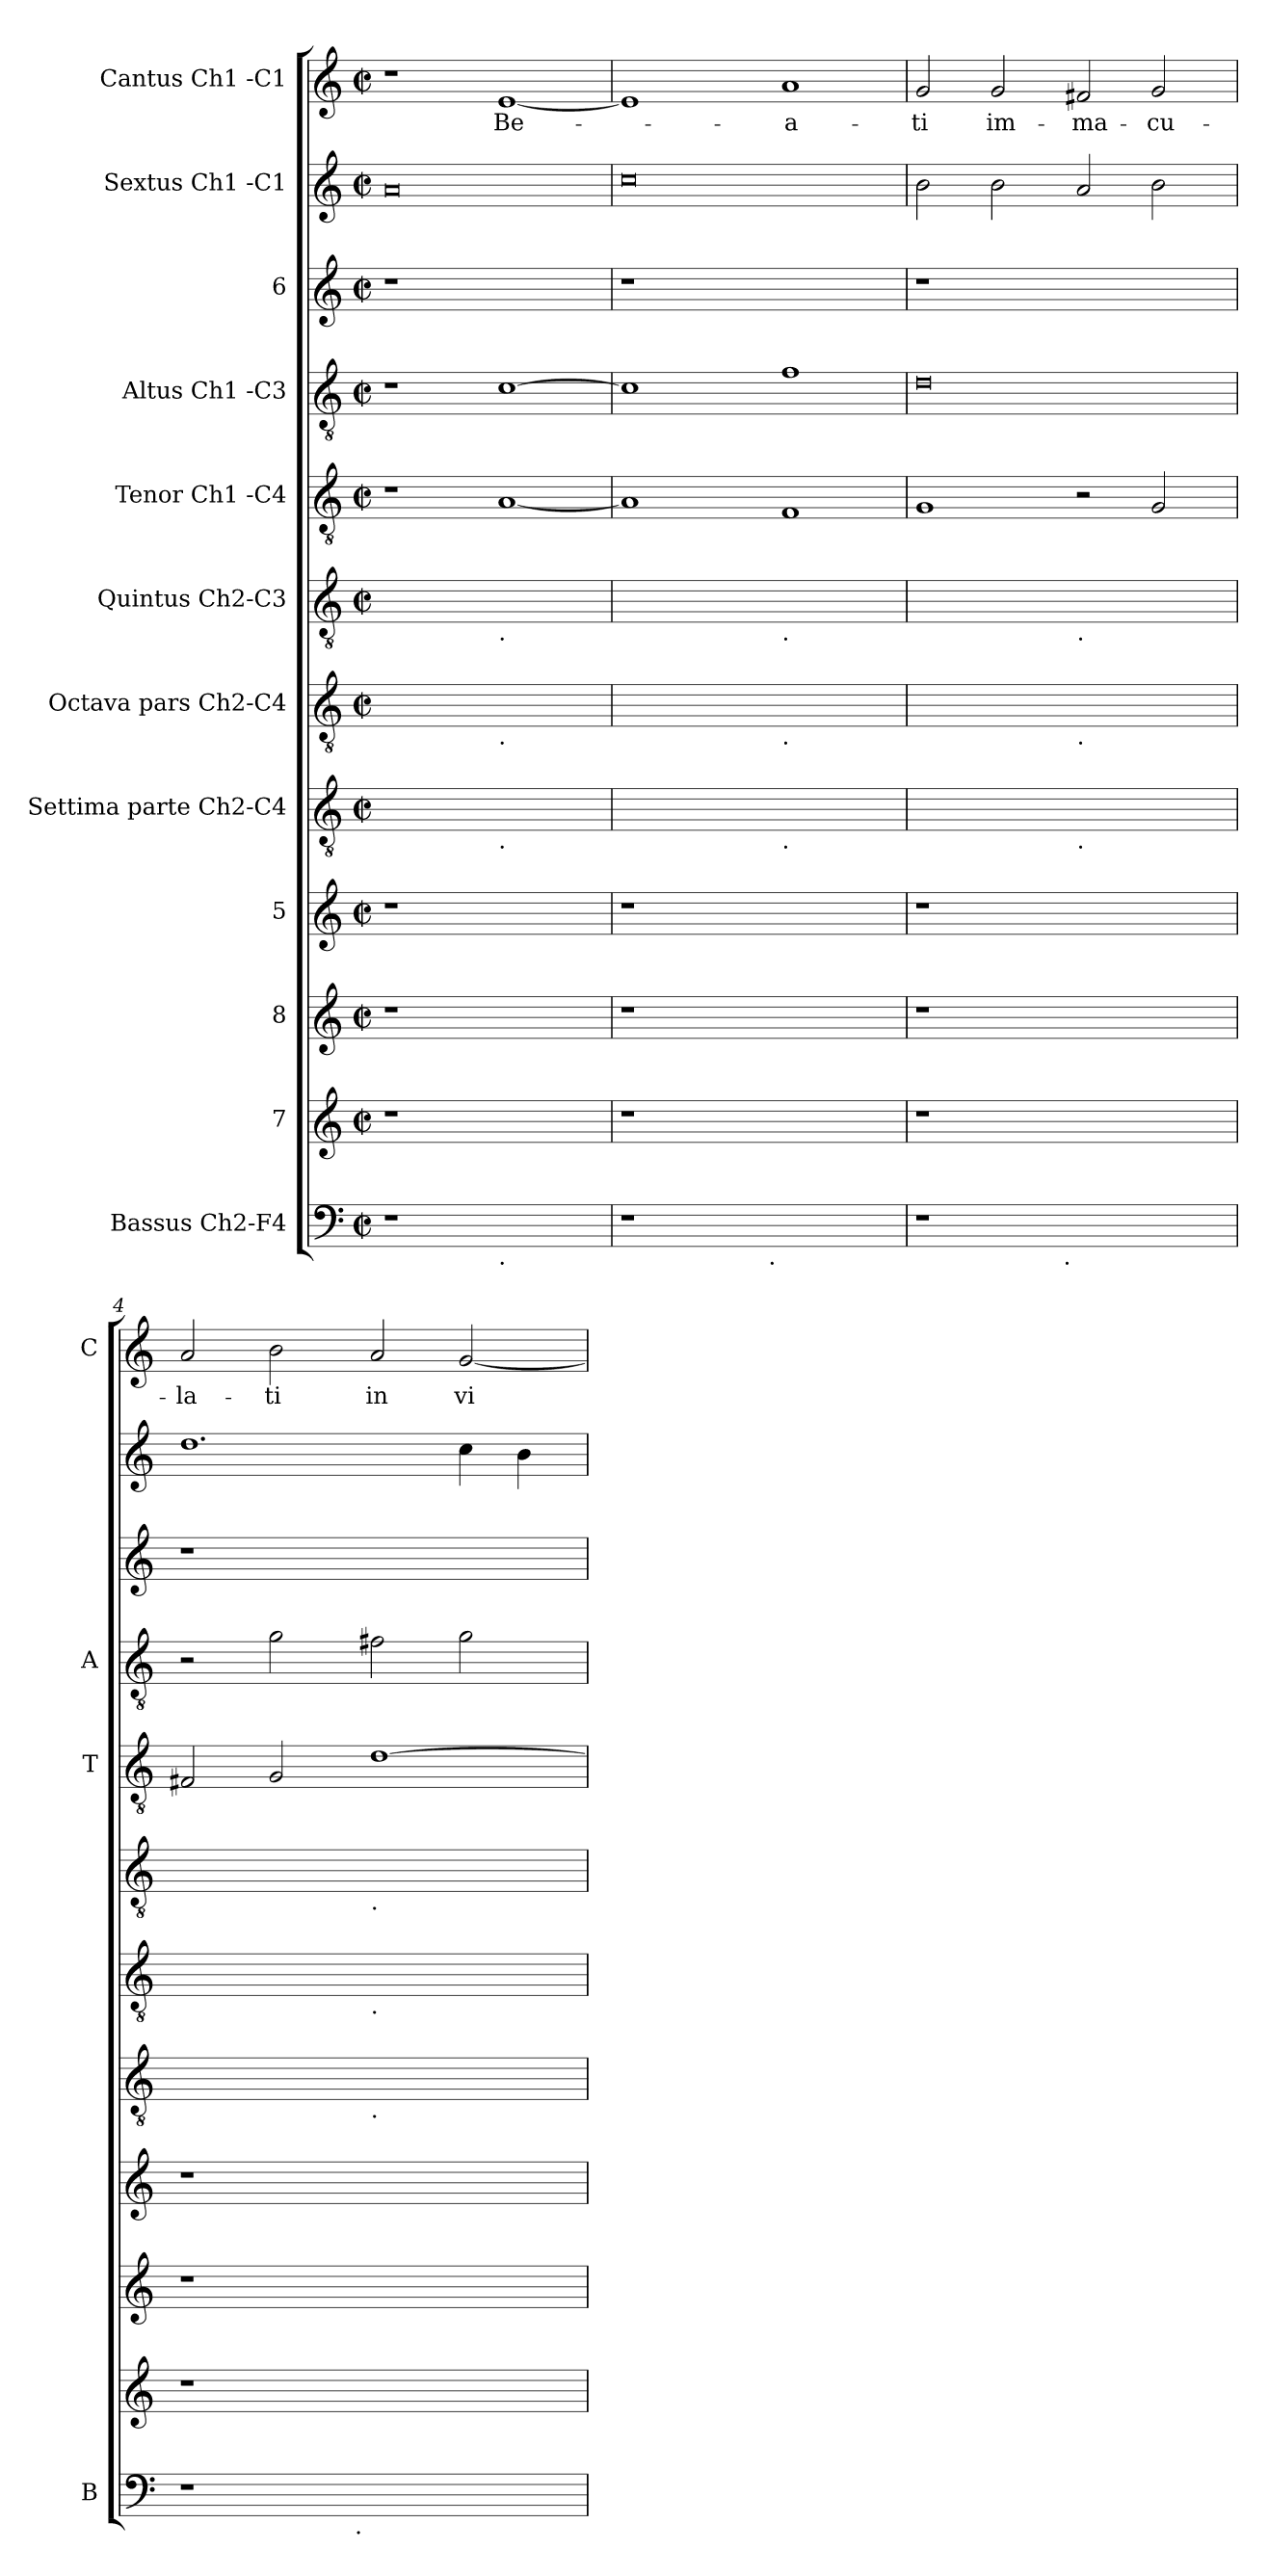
**kern	**kern	**kern	**kern	**kern	**kern	**kern	**kern	**kern	**kern	**kern	**kern	**text
*part12	*part11	*part10	*part9	*part8	*part7	*part6	*part5	*part4	*part3	*part2	*part1	*part1
*staff12	*staff11	*staff10	*staff9	*staff8	*staff7	*staff6	*staff5	*staff4	*staff3	*staff2	*staff1	*staff1
*I"Bassus Ch2-F4	*I"7	*I"8	*I"5	*I"Settima parte Ch2-C4	*I"Octava pars Ch2-C4	*I"Quintus Ch2-C3	*I"Tenor Ch1 -C4	*I"Altus Ch1 -C3	*I"6	*I"Sextus Ch1 -C1	*I"Cantus Ch1 -C1	*
*I'B	*	*	*	*	*	*	*I'T	*I'A	*	*	*I'C	*
*clefF4	*clefG2	*clefG2	*clefG2	*clefGv2	*clefGv2	*clefGv2	*clefGv2	*clefGv2	*clefG2	*clefG2	*clefG2	*
*ITrd7c12	*	*	*	*	*	*	*	*	*	*	*	*
*k[]	*k[]	*k[]	*k[]	*k[]	*k[]	*k[]	*k[]	*k[]	*k[]	*k[]	*k[]	*
*C:	*C:	*C:	*C:	*C:	*C:	*C:	*C:	*C:	*C:	*C:	*C:	*
*M2/2	*M2/2	*M2/2	*M2/2	*M2/2	*M2/2	*M2/2	*M2/2	*M2/2	*M2/2	*M2/2	*M2/2	*
*met(c|)	*met(c|)	*met(c|)	*met(c|)	*met(c|)	*met(c|)	*met(c|)	*met(c|)	*met(c|)	*met(c|)	*met(c|)	*met(c|)	*
=1	=1	=1	=1	=1	=1	=1	=1	=1	=1	=1	=1	=1
1r	1r	1r	1r	1ryy	1ryy	1ryy	1r	1r	1r	0a	1r	.
!	!	!	!	!	!	!LO:TX:b:t=.	!	!	!	!	!	!
!	!	!	!	!	!LO:TX:b:t=.	!	!	!	!	!	!	!
!	!	!	!	!LO:TX:b:t=.	!	!	!	!	!	!	!	!
!LO:TX:b:t=.	!	!	!	!	!	!	!	!	!	!	!	!
!	!	!	!	!	!	!	!	!	!	!	!	!LO:LY:b
1ryy	1ryy	1ryy	1ryy	1ryy	1ryy	1ryy	[<1A	[>1c	1ryy	.	[<1e	Be-
=2	=2	=2	=2	=2	=2	=2	=2	=2	=2	=2	=2	=2
*^	*	*	*	*	*	*	*	*	*	*	*	*
1r	2ryy	1r	1r	1r	1ryy	1ryy	1ryy	1A]	1c]	1r	0cc	1e]	.
.	4...ryy	.	.	.	.	.	.	.	.	.	.	.	.
!	!LO:TX:b:t=.	!	!	!	!	!	!	!	!	!	!	!	!
.	1ryy	.	.	.	.	.	.	.	.	.	.	.	.
!	!	!	!	!	!	!	!LO:TX:b:t=.	!	!	!	!	!	!
!	!	!	!	!	!	!LO:TX:b:t=.	!	!	!	!	!	!	!
!	!	!	!	!	!LO:TX:b:t=.	!	!	!	!	!	!	!	!
!	!	!	!	!	!	!	!	!	!	!	!	!	!LO:LY:b
1ryy	.	1ryy	1ryy	1ryy	1ryy	1ryy	1ryy	1F	1f	1ryy	.	1a	-a-
.	32ryy	.	.	.	.	.	.	.	.	.	.	.	.
=3	=3	=3	=3	=3	=3	=3	=3	=3	=3	=3	=3	=3	=3
!	!	!	!	!	!	!	!	!	!	!	!	!	!LO:LY:b
1r	2ryy	1r	1r	1r	1ryy	1ryy	1ryy	1G	0d	1r	2b\	2g/	-ti
!	!	!	!	!	!	!	!	!	!	!	!	!	!LO:LY:b
.	4...ryy	.	.	.	.	.	.	.	.	.	2b\	2g/	im-
!	!LO:TX:b:t=.	!	!	!	!	!	!	!	!	!	!	!	!
.	1ryy	.	.	.	.	.	.	.	.	.	.	.	.
!	!	!	!	!	!	!	!LO:TX:b:t=.	!	!	!	!	!	!
!	!	!	!	!	!	!LO:TX:b:t=.	!	!	!	!	!	!	!
!	!	!	!	!	!LO:TX:b:t=.	!	!	!	!	!	!	!	!
!	!	!	!	!	!	!	!	!	!	!	!	!	!LO:LY:b
1ryy	.	1ryy	1ryy	1ryy	1ryy	1ryy	1ryy	2r	.	1ryy	2a/	2f#X/	-ma-
!	!	!	!	!	!	!	!	!	!	!	!	!	!LO:LY:b
.	.	.	.	.	.	.	.	2G/	.	.	2b\	2g/	-cu-
.	32ryy	.	.	.	.	.	.	.	.	.	.	.	.
=4	=4	=4	=4	=4	=4	=4	=4	=4	=4	=4	=4	=4	=4
!	!	!	!	!	!	!	!	!	!	!	!	!	!LO:LY:b
1r	2ryy	1r	1r	1r	1ryy	1ryy	1ryy	2F#X/	2r	1r	1.dd	2a/	-la-
!	!	!	!	!	!	!	!	!	!	!	!	!	!LO:LY:b
.	4...ryy	.	.	.	.	.	.	2G/	2g\	.	.	2b\	-ti
!	!LO:TX:b:t=.	!	!	!	!	!	!	!	!	!	!	!	!
.	1ryy	.	.	.	.	.	.	.	.	.	.	.	.
!	!	!	!	!	!	!	!LO:TX:b:t=.	!	!	!	!	!	!
!	!	!	!	!	!	!LO:TX:b:t=.	!	!	!	!	!	!	!
!	!	!	!	!	!LO:TX:b:t=.	!	!	!	!	!	!	!	!
!	!	!	!	!	!	!	!	!	!	!	!	!	!LO:LY:b
1ryy	.	1ryy	1ryy	1ryy	1ryy	1ryy	1ryy	[>1d	2f#X\	1ryy	.	2a/	in
!	!	!	!	!	!	!	!	!	!	!	!	!	!LO:LY:b
.	.	.	.	.	.	.	.	.	2g\	.	4cc\	[<2g/	vi-
.	.	.	.	.	.	.	.	.	.	.	4b\	.	.
.	32ryy	.	.	.	.	.	.	.	.	.	.	.	.
*v	*v	*	*	*	*	*	*	*	*	*	*	*	*
=	=	=	=	=	=	=	=	=	=	=	=	=
*-	*-	*-	*-	*-	*-	*-	*-	*-	*-	*-	*-	*-
